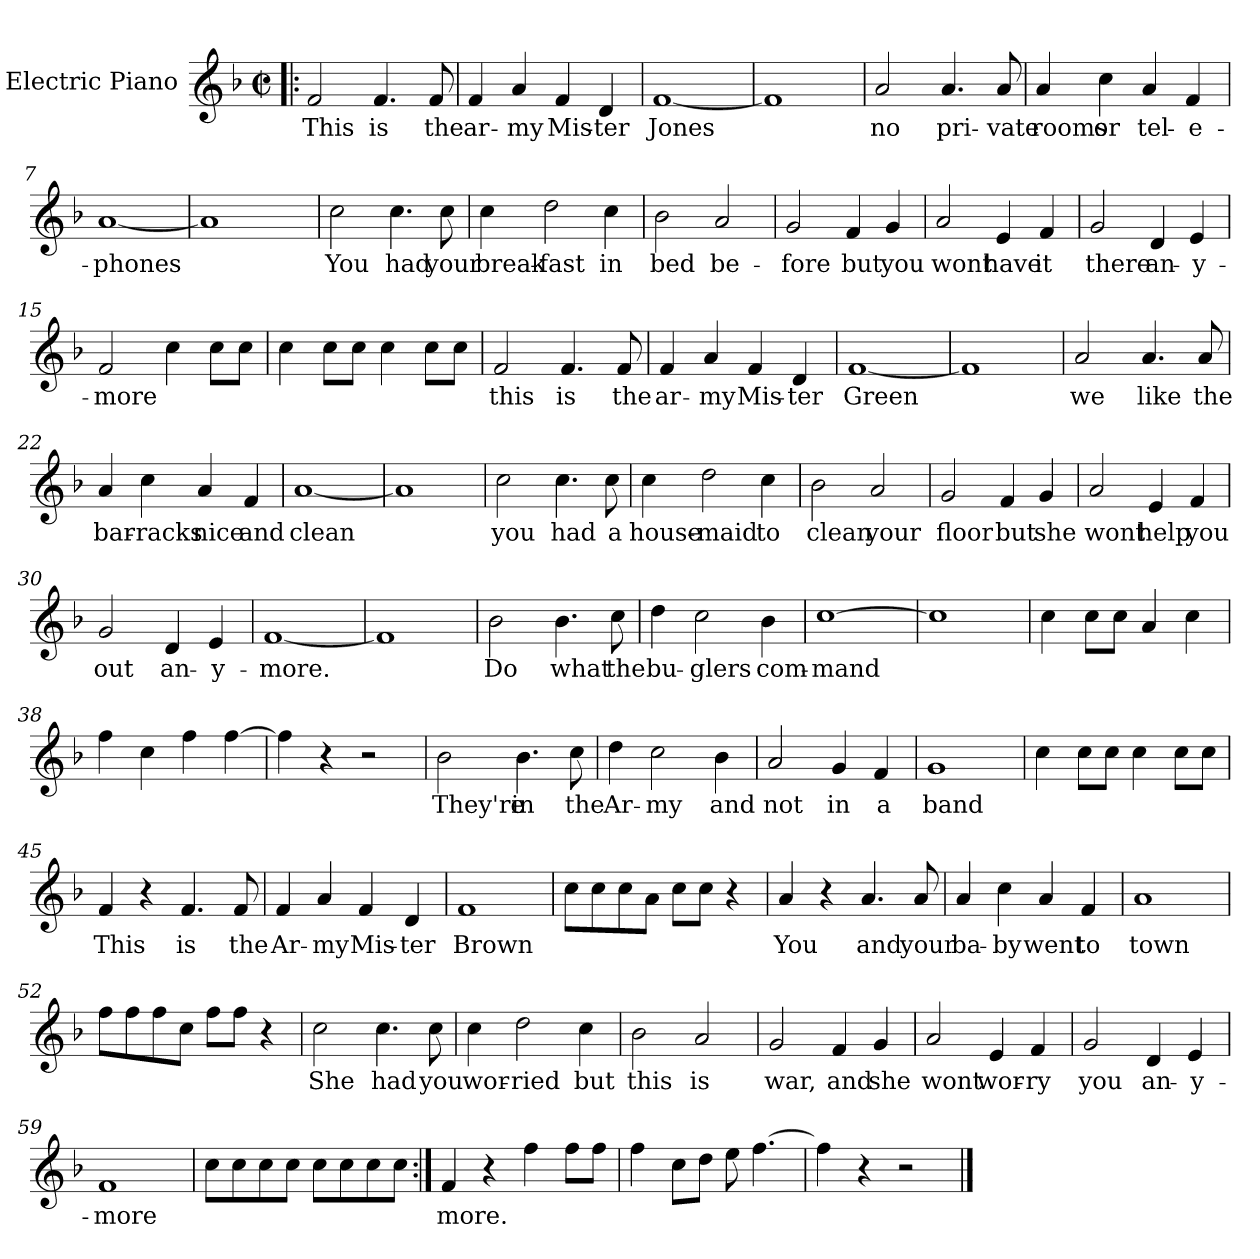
**kern	**text
*part1	*part1
*staff1	*staff1
*I"Electric Piano	*
*I'E.Pno	*
*clefG2	*
*k[b-]	*
*F:	*
*M2/2	*
*met(c|)	*
=1!|:	=1!|:
2f/	This
4.f/	is
8f/	the
=2	=2
4f/	ar-
4a/	-my
4f/	Mis-
4d/	-ter
=3	=3
[1f	Jones
=4	=4
1f]	.
=5	=5
2a/	no
4.a/	pri-
8a/	-vate
!!LO:LB:g=z
=6	=6
4a/	rooms
4cc\	or
4a/	tel-
4f/	-e-
=7	=7
[1a	-phones
=8	=8
1a]	.
=9	=9
2cc\	You
4.cc\	had
8cc\	your
=10	=10
4cc\	break-
2dd\	-fast
4cc\	in
=11	=11
2b-\	bed
2a/	be-
!!LO:LB:g=z
=12	=12
2g/	-fore
4f/	but
4g/	you
=13	=13
2a/	wont
4e/	have
4f/	it
=14	=14
2g/	there
4d/	an-
4e/	-y-
=15	=15
2f/	-more
4cc\	.
8cc\L	.
8cc\J	.
=16	=16
4cc\	.
8cc\L	.
8cc\J	.
4cc\	.
8cc\L	.
8cc\J	.
!!LO:LB:g=z
=17	=17
2f/	this
4.f/	is
8f/	the
=18	=18
4f/	ar-
4a/	-my
4f/	Mis-
4d/	-ter
=19	=19
[1f	Green
=20	=20
1f]	.
=21	=21
2a/	we
4.a/	like
8a/	the
=22	=22
4a/	bar-
4cc\	-racks
4a/	nice
4f/	and
!!LO:LB:g=z
=23	=23
[1a	clean
=24	=24
1a]	.
=25	=25
2cc\	you
4.cc\	had
8cc\	a
=26	=26
4cc\	house-
2dd\	-maid
4cc\	to
=27	=27
2b-\	clean
2a/	your
=28	=28
2g/	floor
4f/	but
4g/	she
!!LO:LB:g=z
=29	=29
2a/	wont
4e/	help
4f/	you
=30	=30
2g/	out
4d/	an-
4e/	-y-
=31	=31
[1f	-more.
=32	=32
1f]	.
=33	=33
2b-\	Do
4.b-\	what
8cc\	the
=34	=34
4dd\	bu-
2cc\	-glers
4b-\	com-
=35	=35
[1cc	-mand
!!LO:LB:g=z
=36	=36
1cc]	.
=37	=37
4cc\	.
8cc\L	.
8cc\J	.
4a/	.
4cc\	.
=38	=38
4ff\	.
4cc\	.
4ff\	.
[4ff\	.
=39	=39
4ff\]	.
4r	.
2r	.
=40	=40
2b-\	They're
4.b-\	in
8cc\	the
=41	=41
4dd\	Ar-
2cc\	-my
4b-\	and
=42	=42
2a/	not
4g/	in
4f/	a
=43	=43
1g	band
!!LO:LB:g=z
=44	=44
4cc\	.
8cc\L	.
8cc\J	.
4cc\	.
8cc\L	.
8cc\J	.
=45	=45
4f/	This
4r	.
4.f/	is
8f/	the
=46	=46
4f/	Ar-
4a/	-my
4f/	Mis-
4d/	-ter
=47	=47
1f	Brown
=48	=48
8cc\L	.
8cc\	.
8cc\	.
8a\J	.
8cc\L	.
8cc\J	.
4r	.
!!LO:PB:g=z
=49	=49
4a/	You
4r	.
4.a/	and
8a/	your
=50	=50
4a/	ba-
4cc\	-by
4a/	went
4f/	to
=51	=51
1a	town
=52	=52
8ff\L	.
8ff\	.
8ff\	.
8cc\J	.
8ff\L	.
8ff\J	.
4r	.
=53	=53
2cc\	She
4.cc\	had
8cc\	you
!!LO:LB:g=z
=54	=54
4cc\	wor-
2dd\	-ried
4cc\	but
=55	=55
2b-\	this
2a/	is
=56	=56
2g/	war,
4f/	and
4g/	she
=57	=57
2a/	wont
4e/	wor-
4f/	-ry
=58	=58
2g/	you
4d/	an-
4e/	-y-
=59	=59
1f	-more
!!LO:LB:g=z
=60	=60
8cc\L	.
8cc\	.
8cc\	.
8cc\J	.
8cc\L	.
8cc\	.
8cc\	.
8cc\J	.
=61:|!	=61:|!
4f/	more.
4r	.
4ff\	.
8ff\L	.
8ff\J	.
=62	=62
4ff\	.
8cc\L	.
8dd\J	.
8ee\	.
[4.ff\	.
=63	=63
4ff\]	.
4r	.
2r	.
==	==
*-	*-
